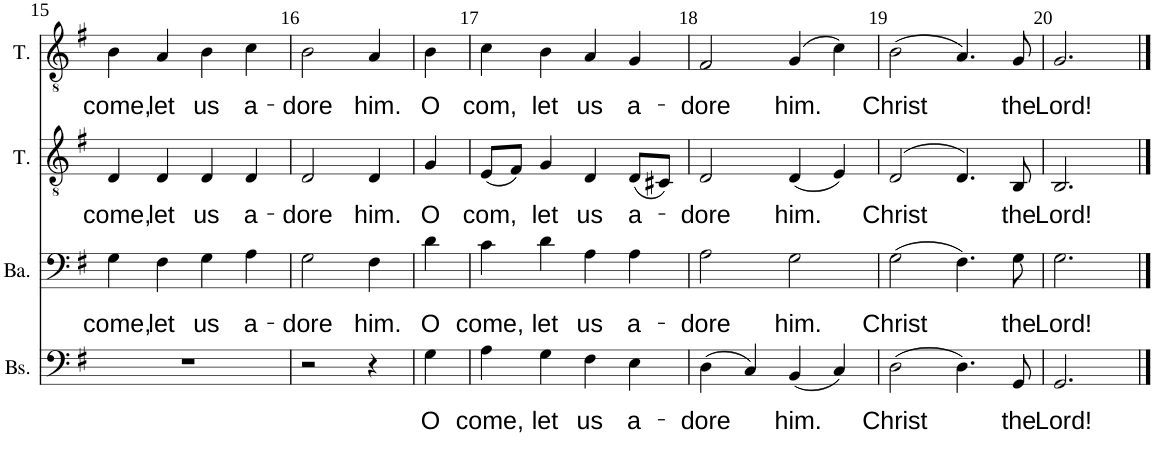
**kern	**text	**text	**kern	**text	**text	**kern	**text	**text	**kern	**text	**text
*part4	*part4	*part4	*part3	*part3	*part3	*part2	*part2	*part2	*part1	*part1	*part1
*staff4	*staff4	*staff4	*staff3	*staff3	*staff3	*staff2	*staff2	*staff2	*staff1	*staff1	*staff1
*I"Bas	*	*	*I"Bariton	*	*	*I"Tenor	*	*	*I"Tenor	*	*
*I'Bs.	*	*	*I'Ba.	*	*	*I'T.	*	*	*I'T.	*	*
!!LO:PB:g=z
*clefF4	*	*	*clefF4	*	*	*clefGv2	*	*	*clefGv2	*	*
*k[f#]	*	*	*k[f#]	*	*	*k[f#]	*	*	*k[f#]	*	*
*M4/4	*	*	*M4/4	*	*	*M4/4	*	*	*M4/4	*	*
=15	=15	=15	=15	=15	=15	=15	=15	=15	=15	=15	=15
!	!	!	!	!	!LO:LY:b	!	!	!LO:LY:b	!	!	!LO:LY:b
1r	.	.	4G\	.	come,	4D/	.	come,	4B\	.	come,
!	!	!	!	!	!LO:LY:b	!	!	!LO:LY:b	!	!	!LO:LY:b
.	.	.	4F#\	.	let	4D/	.	let	4A/	.	let
!	!	!	!	!	!LO:LY:b	!	!	!LO:LY:b	!	!	!LO:LY:b
.	.	.	4G\	.	us	4D/	.	us	4B\	.	us
!	!	!	!	!	!LO:LY:b	!	!	!LO:LY:b	!	!	!LO:LY:b
.	.	.	4A\	.	a-	4D/	.	a-	4c\	.	a-
=16	=16	=16	=16	=16	=16	=16	=16	=16	=16	=16	=16
!	!	!	!	!	!LO:LY:b	!	!	!LO:LY:b	!	!	!LO:LY:b
2r	.	.	2G\	.	-dore	2D/	.	-dore	2B\	.	-dore
!	!	!	!	!	!LO:LY:b	!	!	!LO:LY:b	!	!	!LO:LY:b
4r	.	.	4F#\	.	him.	4D/	.	him.	4A/	.	him.
!	!	!LO:LY:b	!	!	!LO:LY:b	!	!	!LO:LY:b	!	!	!LO:LY:b
4G\	.	O	4d\	.	O	4G/	.	O	4B\	.	O
=17	=17	=17	=17	=17	=17	=17	=17	=17	=17	=17	=17
!	!	!LO:LY:b	!	!	!LO:LY:b	!	!	!LO:LY:b	!	!	!LO:LY:b
4A\	.	come,	4c\	.	come,	(8E/L	.	com,	4c\	.	com,
.	.	.	.	.	.	8F#/J)	.	.	.	.	.
!	!	!LO:LY:b	!	!	!LO:LY:b	!	!	!LO:LY:b	!	!	!LO:LY:b
4G\	.	let	4d\	.	let	4G/	.	let	4B\	.	let
!	!	!LO:LY:b	!	!	!LO:LY:b	!	!	!LO:LY:b	!	!	!LO:LY:b
4F#\	.	us	4A\	.	us	4D/	.	us	4A/	.	us
!	!	!LO:LY:b	!	!	!LO:LY:b	!	!	!LO:LY:b	!	!	!LO:LY:b
4E\	.	a-	4A\	.	a-	(8D/L	.	a-	4G/	.	a-
.	.	.	.	.	.	8C#X/J)	.	.	.	.	.
=18	=18	=18	=18	=18	=18	=18	=18	=18	=18	=18	=18
!	!	!LO:LY:b	!	!	!LO:LY:b	!	!	!LO:LY:b	!	!	!LO:LY:b
(4D\	.	-dore	2A\	.	-dore	2D/	.	-dore	2F#/	.	-dore
4C/)	.	.	.	.	.	.	.	.	.	.	.
!	!	!LO:LY:b	!	!	!LO:LY:b	!	!	!LO:LY:b	!	!	!LO:LY:b
(4BB/	.	him.	2G\	.	him.	(4D/	.	him.	(4G/	.	him.
4C/)	.	.	.	.	.	4E/)	.	.	4c\)	.	.
=19	=19	=19	=19	=19	=19	=19	=19	=19	=19	=19	=19
!	!	!LO:LY:b	!	!	!LO:LY:b	!	!	!LO:LY:b	!	!	!LO:LY:b
(2D\	.	Christ	(2G\	.	Christ	(>2D/	.	Christ	(2B\	.	Christ
4.D\)	.	.	4.F#\)	.	.	4.D/)	.	.	4.A/)	.	.
!	!	!LO:LY:b	!	!	!LO:LY:b	!	!	!LO:LY:b	!	!	!LO:LY:b
8GG/	.	the	8G\	.	the	8BB/	.	the	8G/	.	the
=20	=20	=20	=20	=20	=20	=20	=20	=20	=20	=20	=20
!	!	!LO:LY:b	!	!	!LO:LY:b	!	!	!LO:LY:b	!	!	!LO:LY:b
2.GG/	.	Lord!	2.G\	.	Lord!	2.BB/	.	Lord!	2.G/	.	Lord!
==	==	==	==	==	==	==	==	==	==	==	==
*-	*-	*-	*-	*-	*-	*-	*-	*-	*-	*-	*-
